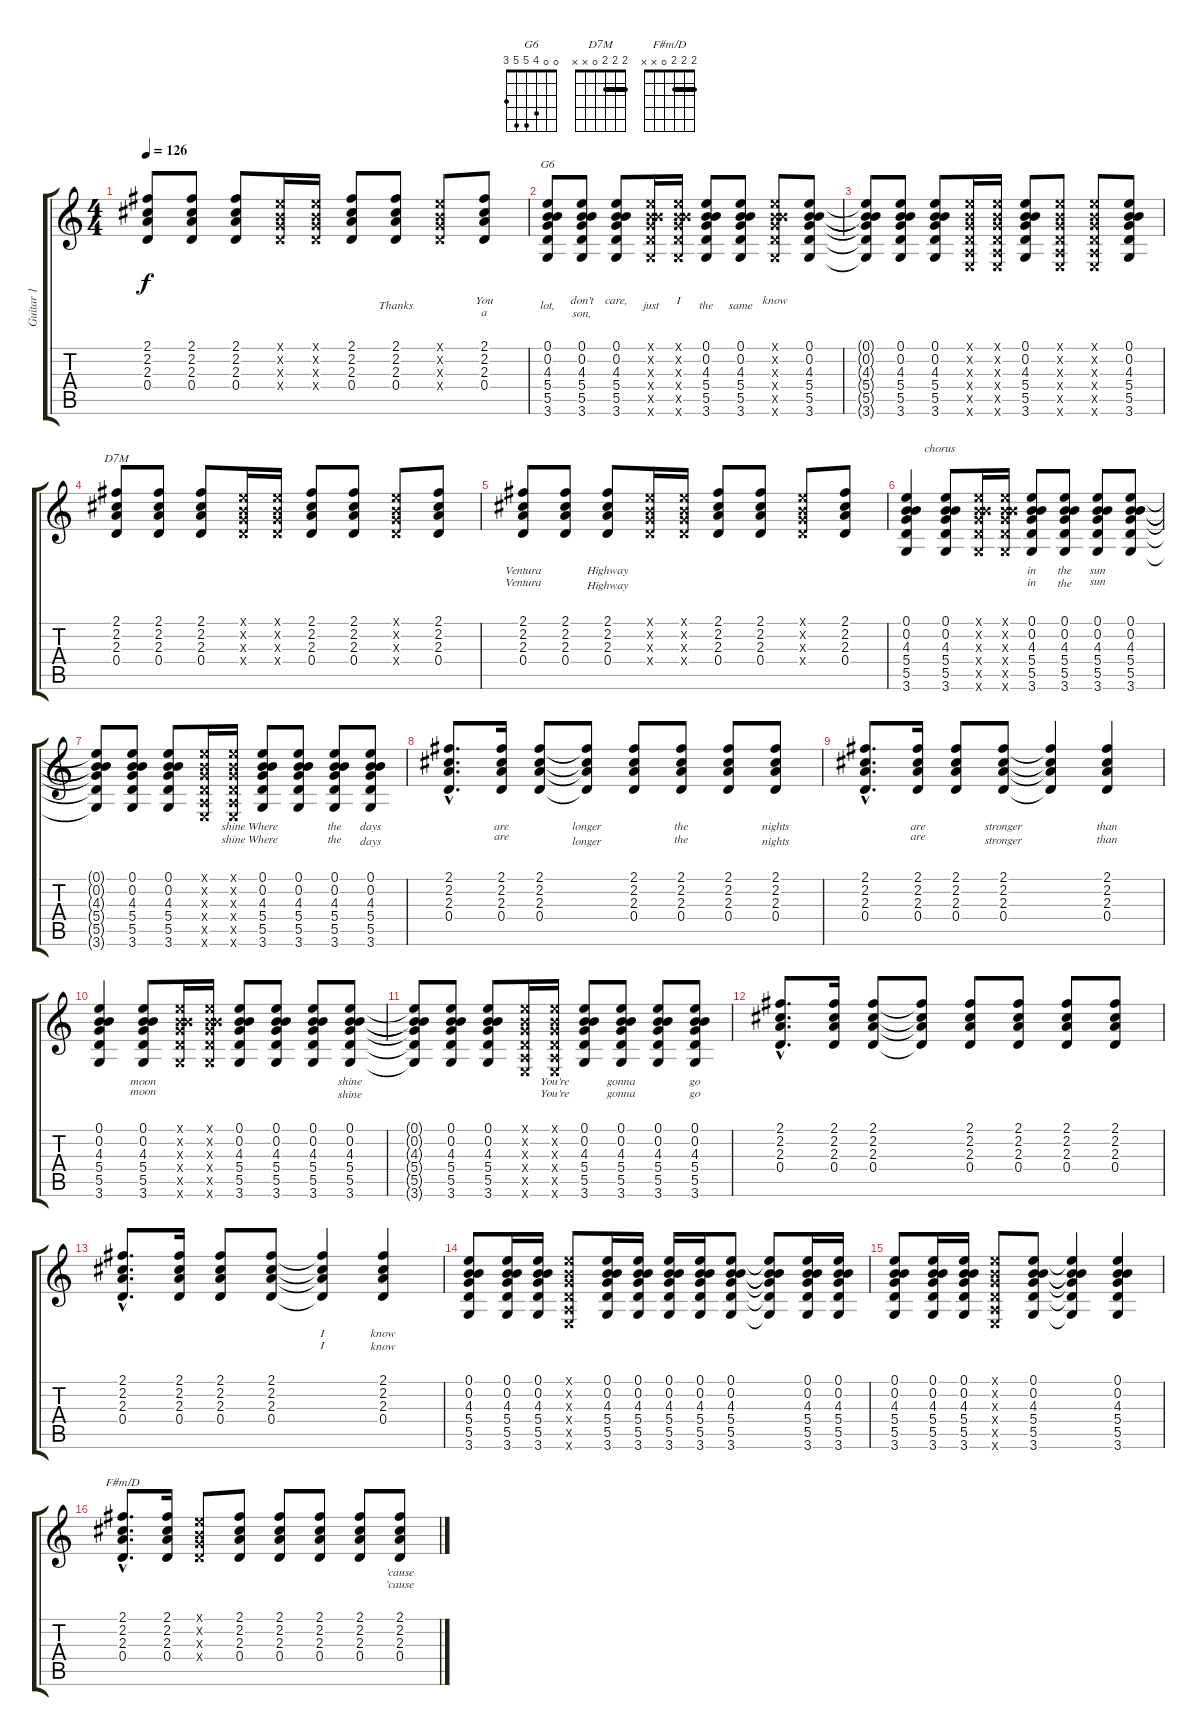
\track ("Guitar 1" "Guitar 1") {instrument acousticguitarsteel}
\staff {score tabs}
\tuning (E4 B3 G3 D3 A2 E2) {hide}
\chord ("G6" 0 0 4 5 5 3)
\chord ("D7M" 2 2 2 0 x x) {barre 2}
\chord ("F#m/D" 2 2 2 0 x x) {barre 2}
\ts (4 4)
\tempo 126
\clef g2
\ks c
(2.1 2.2 2.3 0.4).8{lyrics (0 "") lyrics (1 "") lyrics (2 "") lyrics (3 "") lyrics (4 "") dy f} (2.1 2.2 2.3 0.4).8{lyrics (0 "") lyrics (1 "") lyrics (2 "") lyrics (3 "") lyrics (4 "")} (2.1 2.2 2.3 0.4).8{lyrics (0 "") lyrics (1 "") lyrics (2 "") lyrics (3 "") lyrics (4 "")} (0.1{x} 0.2{x} 0.3{x} 0.4{x}).16{lyrics (0 "") lyrics (1 "") lyrics (2 "") lyrics (3 "") lyrics (4 "")} (0.1{x} 0.2{x} 0.3{x} 0.4{x}).16{lyrics (0 "") lyrics (1 "") lyrics (2 "") lyrics (3 "") lyrics (4 "")} (2.1 2.2 2.3 0.4).8{lyrics (0 "") lyrics (1 "") lyrics (2 "") lyrics (3 "") lyrics (4 "")} (2.1 2.2 2.3 0.4).8{lyrics (0 "") lyrics (1 "Thanks") lyrics (2 "") lyrics (3 "") lyrics (4 "")} (0.1{x} 0.2{x} 0.3{x} 0.4{x}).8{lyrics (0 "") lyrics (1 "") lyrics (2 "") lyrics (3 "") lyrics (4 "")} (2.1 2.2 2.3 0.4).8{lyrics (0 "You") lyrics (1 "a") lyrics (2 "") lyrics (3 "") lyrics (4 "")} |
(0.1 0.2 4.3 5.4 5.5 3.6).8{ch "G6" lyrics (0 "") lyrics (1 "lot,") lyrics (2 "") lyrics (3 "") lyrics (4 "")} (0.1 0.2 4.3 5.4 5.5 3.6).8{lyrics (0 "don’t") lyrics (1 "son,") lyrics (2 "") lyrics (3 "") lyrics (4 "")} (0.1 0.2 4.3 5.4 5.5 3.6).8{lyrics (0 "care,") lyrics (1 "") lyrics (2 "") lyrics (3 "") lyrics (4 "")} (0.1{x} 0.2{x} 4.3{x} 5.4{x} 5.5{x} 3.6{x}).16{lyrics (0 "") lyrics (1 "just") lyrics (2 "") lyrics (3 "") lyrics (4 "")} (0.1{x} 0.2{x} 4.3{x} 5.4{x} 5.5{x} 3.6{x}).16{lyrics (0 "I") lyrics (1 "") lyrics (2 "") lyrics (3 "") lyrics (4 "")} (0.1 0.2 4.3 5.4 5.5 3.6).8{lyrics (0 "") lyrics (1 "the") lyrics (2 "") lyrics (3 "") lyrics (4 "")} (0.1 0.2 4.3 5.4 5.5 3.6).8{lyrics (0 "") lyrics (1 "same") lyrics (2 "") lyrics (3 "") lyrics (4 "")} (0.1{x} 0.2{x} 4.3{x} 5.4{x} 5.5{x} 3.6{x}).8{lyrics (0 "know") lyrics (1 "") lyrics (2 "") lyrics (3 "") lyrics (4 "")} (0.1 0.2 4.3 5.4 5.5 3.6).8{lyrics (0 "") lyrics (1 "") lyrics (2 "") lyrics (3 "") lyrics (4 "")} |
(0.1{t} 0.2{t} 4.3{t} 5.4{t} 5.5{t} 3.6{t}).8{lyrics (0 "") lyrics (1 "") lyrics (2 "") lyrics (3 "") lyrics (4 "")} (0.1 0.2 4.3 5.4 5.5 3.6).8{lyrics (0 "") lyrics (1 "") lyrics (2 "") lyrics (3 "") lyrics (4 "")} (0.1 0.2 4.3 5.4 5.5 3.6).8{lyrics (0 "") lyrics (1 "") lyrics (2 "") lyrics (3 "") lyrics (4 "")} (0.1{x} 0.2{x} 0.3{x} 0.4{x} 0.5{x} 0.6{x}).16{lyrics (0 "") lyrics (1 "") lyrics (2 "") lyrics (3 "") lyrics (4 "")} (0.1{x} 0.2{x} 0.3{x} 0.4{x} 0.5{x} 0.6{x}).16{lyrics (0 "") lyrics (1 "") lyrics (2 "") lyrics (3 "") lyrics (4 "")} (0.1 0.2 4.3 5.4 5.5 3.6).8{lyrics (0 "") lyrics (1 "") lyrics (2 "") lyrics (3 "") lyrics (4 "")} (0.1{x} 0.2{x} 0.3{x} 0.4{x} 0.5{x} 0.6{x}).8{lyrics (0 "") lyrics (1 "") lyrics (2 "") lyrics (3 "") lyrics (4 "")} (0.1{x} 0.2{x} 0.3{x} 0.4{x} 0.5{x} 0.6{x}).8{lyrics (0 "") lyrics (1 "") lyrics (2 "") lyrics (3 "") lyrics (4 "")} (0.1 0.2 4.3 5.4 5.5 3.6).8{lyrics (0 "") lyrics (1 "") lyrics (2 "") lyrics (3 "") lyrics (4 "")} |
(2.1 2.2 2.3 0.4).8{ch "D7M" lyrics (0 "") lyrics (1 "") lyrics (2 "") lyrics (3 "") lyrics (4 "")} (2.1 2.2 2.3 0.4).8{lyrics (0 "") lyrics (1 "") lyrics (2 "") lyrics (3 "") lyrics (4 "")} (2.1 2.2 2.3 0.4).8{lyrics (0 "") lyrics (1 "") lyrics (2 "") lyrics (3 "") lyrics (4 "")} (0.1{x} 0.2{x} 0.3{x} 0.4{x}).16{lyrics (0 "") lyrics (1 "") lyrics (2 "") lyrics (3 "") lyrics (4 "")} (0.1{x} 0.2{x} 0.3{x} 0.4{x}).16{lyrics (0 "") lyrics (1 "") lyrics (2 "") lyrics (3 "") lyrics (4 "")} (2.1 2.2 2.3 0.4).8{lyrics (0 "") lyrics (1 "") lyrics (2 "") lyrics (3 "") lyrics (4 "")} (2.1 2.2 2.3 0.4).8{lyrics (0 "") lyrics (1 "") lyrics (2 "") lyrics (3 "") lyrics (4 "")} (0.1{x} 0.2{x} 0.3{x} 0.4{x}).8{lyrics (0 "") lyrics (1 "") lyrics (2 "") lyrics (3 "") lyrics (4 "")} (2.1 2.2 2.3 0.4).8{lyrics (0 "") lyrics (1 "") lyrics (2 "") lyrics (3 "") lyrics (4 "")} |
(2.1 2.2 2.3 0.4).8{lyrics (0 "Ventura") lyrics (1 "Ventura") lyrics (2 "") lyrics (3 "") lyrics (4 "")} (2.1 2.2 2.3 0.4).8{lyrics (0 "") lyrics (1 "") lyrics (2 "") lyrics (3 "") lyrics (4 "")} (2.1 2.2 2.3 0.4).8{lyrics (0 "Highway") lyrics (1 "Highway") lyrics (2 "") lyrics (3 "") lyrics (4 "")} (0.1{x} 0.2{x} 0.3{x} 0.4{x}).16{lyrics (0 "") lyrics (1 "") lyrics (2 "") lyrics (3 "") lyrics (4 "")} (0.1{x} 0.2{x} 0.3{x} 0.4{x}).16{lyrics (0 "") lyrics (1 "") lyrics (2 "") lyrics (3 "") lyrics (4 "")} (2.1 2.2 2.3 0.4).8{lyrics (0 "") lyrics (1 "") lyrics (2 "") lyrics (3 "") lyrics (4 "")} (2.1 2.2 2.3 0.4).8{lyrics (0 "") lyrics (1 "") lyrics (2 "") lyrics (3 "") lyrics (4 "")} (0.1{x} 0.2{x} 0.3{x} 0.4{x}).8{lyrics (0 "") lyrics (1 "") lyrics (2 "") lyrics (3 "") lyrics (4 "")} (2.1 2.2 2.3 0.4).8{lyrics (0 "") lyrics (1 "") lyrics (2 "") lyrics (3 "") lyrics (4 "")} |
(0.1 0.2 4.3 5.4 5.5 3.6).4{txt "      chorus" lyrics (0 "") lyrics (1 "") lyrics (2 "") lyrics (3 "") lyrics (4 "")} (0.1 0.2 4.3 5.4 5.5 3.6).8{lyrics (0 "") lyrics (1 "") lyrics (2 "") lyrics (3 "") lyrics (4 "")} (0.1{x} 0.2{x} 4.3{x} 5.4{x} 5.5{x} 3.6{x}).16{lyrics (0 "") lyrics (1 "") lyrics (2 "") lyrics (3 "") lyrics (4 "")} (0.1{x} 0.2{x} 4.3{x} 5.4{x} 5.5{x} 3.6{x}).16{lyrics (0 "") lyrics (1 "") lyrics (2 "") lyrics (3 "") lyrics (4 "")} (0.1 0.2 4.3 5.4 5.5 3.6).8{lyrics (0 "in") lyrics (1 "in") lyrics (2 "") lyrics (3 "") lyrics (4 "")} (0.1 0.2 4.3 5.4 5.5 3.6).8{lyrics (0 "the") lyrics (1 "the") lyrics (2 "") lyrics (3 "") lyrics (4 "")} (0.1 0.2 4.3 5.4 5.5 3.6).8{lyrics (0 "sun") lyrics (1 "sun") lyrics (2 "") lyrics (3 "") lyrics (4 "")} (0.1 0.2 4.3 5.4 5.5 3.6).8{lyrics (0 "") lyrics (1 "") lyrics (2 "") lyrics (3 "") lyrics (4 "")} |
(0.1{t} 0.2{t} 4.3{t} 5.4{t} 5.5{t} 3.6{t}).8{lyrics (0 "") lyrics (1 "") lyrics (2 "") lyrics (3 "") lyrics (4 "")} (0.1 0.2 4.3 5.4 5.5 3.6).8{lyrics (0 "") lyrics (1 "") lyrics (2 "") lyrics (3 "") lyrics (4 "")} (0.1 0.2 4.3 5.4 5.5 3.6).8{lyrics (0 "") lyrics (1 "") lyrics (2 "") lyrics (3 "") lyrics (4 "")} (0.1{x} 0.2{x} 0.3{x} 0.4{x} 0.5{x} 0.6{x}).16{lyrics (0 "") lyrics (1 "") lyrics (2 "") lyrics (3 "") lyrics (4 "")} (0.1{x} 0.2{x} 0.3{x} 0.4{x} 0.5{x} 0.6{x}).16{lyrics (0 "shine") lyrics (1 "shine") lyrics (2 "") lyrics (3 "") lyrics (4 "")} (0.1 0.2 4.3 5.4 5.5 3.6).8{lyrics (0 "Where") lyrics (1 "Where") lyrics (2 "") lyrics (3 "") lyrics (4 "")} (0.1 0.2 4.3 5.4 5.5 3.6).8{lyrics (0 "") lyrics (1 "") lyrics (2 "") lyrics (3 "") lyrics (4 "")} (0.1 0.2 4.3 5.4 5.5 3.6).8{lyrics (0 "the") lyrics (1 "the") lyrics (2 "") lyrics (3 "") lyrics (4 "")} (0.1 0.2 4.3 5.4 5.5 3.6).8{lyrics (0 "days") lyrics (1 "days") lyrics (2 "") lyrics (3 "") lyrics (4 "")} |
(2.1{hac} 2.2{hac} 2.3{hac} 0.4{hac}).8{d lyrics (0 "") lyrics (1 "") lyrics (2 "") lyrics (3 "") lyrics (4 "")} (2.1 2.2 2.3 0.4).16{lyrics (0 "are") lyrics (1 "are") lyrics (2 "") lyrics (3 "") lyrics (4 "")} (2.1 2.2 2.3 0.4).8{lyrics (0 "") lyrics (1 "") lyrics (2 "") lyrics (3 "") lyrics (4 "")} (2.1{t} 2.2{t} 2.3{t} 0.4{t}).8{lyrics (0 "longer") lyrics (1 "longer") lyrics (2 "") lyrics (3 "") lyrics (4 "")} (2.1 2.2 2.3 0.4).8{lyrics (0 "") lyrics (1 "") lyrics (2 "") lyrics (3 "") lyrics (4 "")} (2.1 2.2 2.3 0.4).8{lyrics (0 "the") lyrics (1 "the") lyrics (2 "") lyrics (3 "") lyrics (4 "")} (2.1 2.2 2.3 0.4).8{lyrics (0 "") lyrics (1 "") lyrics (2 "") lyrics (3 "") lyrics (4 "")} (2.1 2.2 2.3 0.4).8{lyrics (0 "nights") lyrics (1 "nights") lyrics (2 "") lyrics (3 "") lyrics (4 "")} |
(2.1{hac} 2.2{hac} 2.3{hac} 0.4{hac}).8{d lyrics (0 "") lyrics (1 "") lyrics (2 "") lyrics (3 "") lyrics (4 "")} (2.1 2.2 2.3 0.4).16{lyrics (0 "are") lyrics (1 "are") lyrics (2 "") lyrics (3 "") lyrics (4 "")} (2.1 2.2 2.3 0.4).8{lyrics (0 "") lyrics (1 "") lyrics (2 "") lyrics (3 "") lyrics (4 "")} (2.1 2.2 2.3 0.4).8{lyrics (0 "stronger") lyrics (1 "stronger") lyrics (2 "") lyrics (3 "") lyrics (4 "")} (2.1{t} 2.2{t} 2.3{t} 0.4{t}).4{lyrics (0 "") lyrics (1 "") lyrics (2 "") lyrics (3 "") lyrics (4 "")} (2.1 2.2 2.3 0.4).4{lyrics (0 "than") lyrics (1 "than") lyrics (2 "") lyrics (3 "") lyrics (4 "")} |
(0.1 0.2 4.3 5.4 5.5 3.6).4{lyrics (0 "") lyrics (1 "") lyrics (2 "") lyrics (3 "") lyrics (4 "")} (0.1 0.2 4.3 5.4 5.5 3.6).8{lyrics (0 "moon") lyrics (1 "moon") lyrics (2 "") lyrics (3 "") lyrics (4 "")} (0.1{x} 0.2{x} 4.3{x} 5.4{x} 5.5{x} 3.6{x}).16{lyrics (0 "") lyrics (1 "") lyrics (2 "") lyrics (3 "") lyrics (4 "")} (0.1{x} 0.2{x} 4.3{x} 5.4{x} 5.5{x} 3.6{x}).16{lyrics (0 "") lyrics (1 "") lyrics (2 "") lyrics (3 "") lyrics (4 "")} (0.1 0.2 4.3 5.4 5.5 3.6).8{lyrics (0 "") lyrics (1 "") lyrics (2 "") lyrics (3 "") lyrics (4 "")} (0.1 0.2 4.3 5.4 5.5 3.6).8{lyrics (0 "") lyrics (1 "") lyrics (2 "") lyrics (3 "") lyrics (4 "")} (0.1 0.2 4.3 5.4 5.5 3.6).8{lyrics (0 "") lyrics (1 "") lyrics (2 "") lyrics (3 "") lyrics (4 "")} (0.1 0.2 4.3 5.4 5.5 3.6).8{lyrics (0 "shine") lyrics (1 "shine") lyrics (2 "") lyrics (3 "") lyrics (4 "")} |
(0.1{t} 0.2{t} 4.3{t} 5.4{t} 5.5{t} 3.6{t}).8{lyrics (0 "") lyrics (1 "") lyrics (2 "") lyrics (3 "") lyrics (4 "")} (0.1 0.2 4.3 5.4 5.5 3.6).8{lyrics (0 "") lyrics (1 "") lyrics (2 "") lyrics (3 "") lyrics (4 "")} (0.1 0.2 4.3 5.4 5.5 3.6).8{lyrics (0 "") lyrics (1 "") lyrics (2 "") lyrics (3 "") lyrics (4 "")} (0.1{x} 0.2{x} 0.3{x} 0.4{x} 0.5{x} 0.6{x}).16{lyrics (0 "") lyrics (1 "") lyrics (2 "") lyrics (3 "") lyrics (4 "")} (0.1{x} 0.2{x} 0.3{x} 0.4{x} 0.5{x} 0.6{x}).16{lyrics (0 "You’re") lyrics (1 "You’re") lyrics (2 "") lyrics (3 "") lyrics (4 "")} (0.1 0.2 4.3 5.4 5.5 3.6).8{lyrics (0 "") lyrics (1 "") lyrics (2 "") lyrics (3 "") lyrics (4 "")} (0.1 0.2 4.3 5.4 5.5 3.6).8{lyrics (0 "gonna") lyrics (1 "gonna") lyrics (2 "") lyrics (3 "") lyrics (4 "")} (0.1 0.2 4.3 5.4 5.5 3.6).8{lyrics (0 "") lyrics (1 "") lyrics (2 "") lyrics (3 "") lyrics (4 "")} (0.1 0.2 4.3 5.4 5.5 3.6).8{lyrics (0 "go") lyrics (1 "go") lyrics (2 "") lyrics (3 "") lyrics (4 "")} |
(2.1{hac} 2.2{hac} 2.3{hac} 0.4{hac}).8{d lyrics (0 "") lyrics (1 "") lyrics (2 "") lyrics (3 "") lyrics (4 "")} (2.1 2.2 2.3 0.4).16{lyrics (0 "") lyrics (1 "") lyrics (2 "") lyrics (3 "") lyrics (4 "")} (2.1 2.2 2.3 0.4).8{lyrics (0 "") lyrics (1 "") lyrics (2 "") lyrics (3 "") lyrics (4 "")} (2.1{t} 2.2{t} 2.3{t} 0.4{t}).8{lyrics (0 "") lyrics (1 "") lyrics (2 "") lyrics (3 "") lyrics (4 "")} (2.1 2.2 2.3 0.4).8{lyrics (0 "") lyrics (1 "") lyrics (2 "") lyrics (3 "") lyrics (4 "")} (2.1 2.2 2.3 0.4).8{lyrics (0 "") lyrics (1 "") lyrics (2 "") lyrics (3 "") lyrics (4 "")} (2.1 2.2 2.3 0.4).8{lyrics (0 "") lyrics (1 "") lyrics (2 "") lyrics (3 "") lyrics (4 "")} (2.1 2.2 2.3 0.4).8{lyrics (0 "") lyrics (1 "") lyrics (2 "") lyrics (3 "") lyrics (4 "")} |
(2.1{hac} 2.2{hac} 2.3{hac} 0.4{hac}).8{d lyrics (0 "") lyrics (1 "") lyrics (2 "") lyrics (3 "") lyrics (4 "")} (2.1 2.2 2.3 0.4).16{lyrics (0 "") lyrics (1 "") lyrics (2 "") lyrics (3 "") lyrics (4 "")} (2.1 2.2 2.3 0.4).8{lyrics (0 "") lyrics (1 "") lyrics (2 "") lyrics (3 "") lyrics (4 "")} (2.1 2.2 2.3 0.4).8{lyrics (0 "") lyrics (1 "") lyrics (2 "") lyrics (3 "") lyrics (4 "")} (2.1{t} 2.2{t} 2.3{t} 0.4{t}).4{lyrics (0 "I") lyrics (1 "I") lyrics (2 "") lyrics (3 "") lyrics (4 "")} (2.1 2.2 2.3 0.4).4{lyrics (0 "know") lyrics (1 "know") lyrics (2 "") lyrics (3 "") lyrics (4 "")} |
(0.1 0.2 4.3 5.4 5.5 3.6).8{lyrics (0 "") lyrics (1 "") lyrics (2 "") lyrics (3 "") lyrics (4 "")} (0.1 0.2 4.3 5.4 5.5 3.6).16{lyrics (0 "") lyrics (1 "") lyrics (2 "") lyrics (3 "") lyrics (4 "")} (0.1 0.2 4.3 5.4 5.5 3.6).16{lyrics (0 "") lyrics (1 "") lyrics (2 "") lyrics (3 "") lyrics (4 "")} (0.1{x} 0.2{x} 0.3{x} 0.4{x} 0.5{x} 0.6{x}).8{lyrics (0 "") lyrics (1 "") lyrics (2 "") lyrics (3 "") lyrics (4 "")} (0.1 0.2 4.3 5.4 5.5 3.6).16{lyrics (0 "") lyrics (1 "") lyrics (2 "") lyrics (3 "") lyrics (4 "")} (0.1 0.2 4.3 5.4 5.5 3.6).16{lyrics (0 "") lyrics (1 "") lyrics (2 "") lyrics (3 "") lyrics (4 "")} (0.1 0.2 4.3 5.4 5.5 3.6).16{lyrics (0 "") lyrics (1 "") lyrics (2 "") lyrics (3 "") lyrics (4 "")} (0.1 0.2 4.3 5.4 5.5 3.6).16{lyrics (0 "") lyrics (1 "") lyrics (2 "") lyrics (3 "") lyrics (4 "")} (0.1 0.2 4.3 5.4 5.5 3.6).8{lyrics (0 "") lyrics (1 "") lyrics (2 "") lyrics (3 "") lyrics (4 "")} (0.1{t} 0.2{t} 4.3{t} 5.4{t} 5.5{t} 3.6{t}).8{lyrics (0 "") lyrics (1 "") lyrics (2 "") lyrics (3 "") lyrics (4 "")} (0.1 0.2 4.3 5.4 5.5 3.6).16{lyrics (0 "") lyrics (1 "") lyrics (2 "") lyrics (3 "") lyrics (4 "")} (0.1 0.2 4.3 5.4 5.5 3.6).16{lyrics (0 "") lyrics (1 "") lyrics (2 "") lyrics (3 "") lyrics (4 "")} |
(0.1 0.2 4.3 5.4 5.5 3.6).8{lyrics (0 "") lyrics (1 "") lyrics (2 "") lyrics (3 "") lyrics (4 "")} (0.1 0.2 4.3 5.4 5.5 3.6).16{lyrics (0 "") lyrics (1 "") lyrics (2 "") lyrics (3 "") lyrics (4 "")} (0.1 0.2 4.3 5.4 5.5 3.6).16{lyrics (0 "") lyrics (1 "") lyrics (2 "") lyrics (3 "") lyrics (4 "")} (0.1{x} 0.2{x} 0.3{x} 0.4{x} 0.5{x} 0.6{x}).8{lyrics (0 "") lyrics (1 "") lyrics (2 "") lyrics (3 "") lyrics (4 "")} (0.1 0.2 4.3 5.4 5.5 3.6).8{lyrics (0 "") lyrics (1 "") lyrics (2 "") lyrics (3 "") lyrics (4 "")} (0.1{t} 0.2{t} 4.3{t} 5.4{t} 5.5{t} 3.6{t}).4{lyrics (0 "") lyrics (1 "") lyrics (2 "") lyrics (3 "") lyrics (4 "")} (0.1 0.2 4.3 5.4 5.5 3.6).4{lyrics (0 "") lyrics (1 "") lyrics (2 "") lyrics (3 "") lyrics (4 "")} |
(2.1{hac} 2.2{hac} 2.3{hac} 0.4{hac}).8{d ch "F#m/D" lyrics (0 "") lyrics (1 "") lyrics (2 "") lyrics (3 "") lyrics (4 "")} (2.1 2.2 2.3 0.4).16{lyrics (0 "") lyrics (1 "") lyrics (2 "") lyrics (3 "") lyrics (4 "")} (0.1{x} 0.2{x} 0.3{x} 0.4{x}).8{lyrics (0 "") lyrics (1 "") lyrics (2 "") lyrics (3 "") lyrics (4 "")} (2.1 2.2 2.3 0.4).8{lyrics (0 "") lyrics (1 "") lyrics (2 "") lyrics (3 "") lyrics (4 "")} (2.1 2.2 2.3 0.4).8{lyrics (0 "") lyrics (1 "") lyrics (2 "") lyrics (3 "") lyrics (4 "")} (2.1 2.2 2.3 0.4).8{lyrics (0 "") lyrics (1 "") lyrics (2 "") lyrics (3 "") lyrics (4 "")} (2.1 2.2 2.3 0.4).8{lyrics (0 "") lyrics (1 "") lyrics (2 "") lyrics (3 "") lyrics (4 "")} (2.1 2.2 2.3 0.4).8{lyrics (0 "’cause") lyrics (1 "’cause") lyrics (2 "") lyrics (3 "") lyrics (4 "")}
